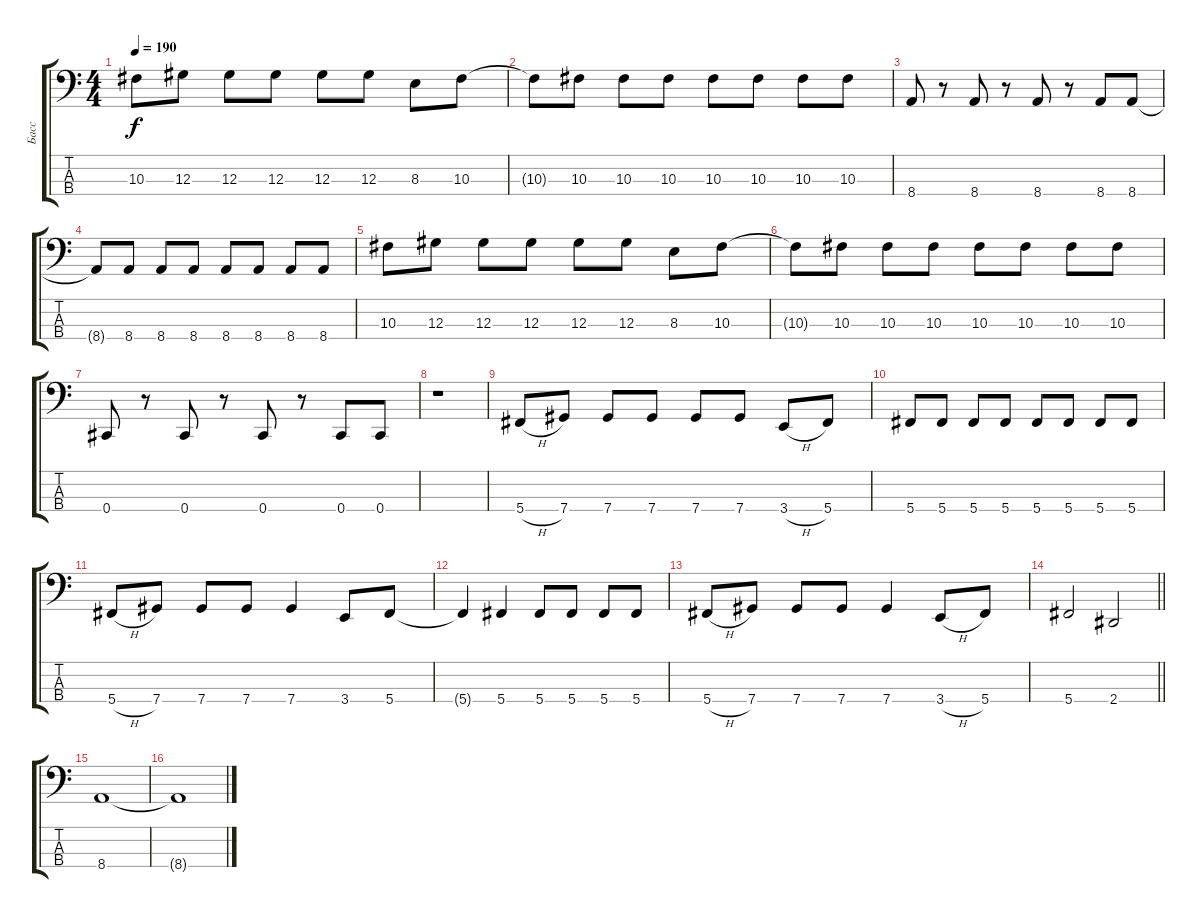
\track ("Басс" "Басс") {instrument electricbasspick}
\staff {score tabs}
\tuning (Gb2 Db2 Ab1 Db1) {hide}
\ts (4 4)
\tempo 190
\clef f4
\ks c
10.3.8{dy f} 12.3.8 12.3.8 12.3.8 12.3.8 12.3.8 8.3.8 10.3.8 |
10.3{t}.8 10.3.8 10.3.8 10.3.8 10.3.8 10.3.8 10.3.8 10.3.8 |
8.4.8 r.8 8.4.8 r.8 8.4.8 r.8 8.4.8 8.4.8 |
8.4{t}.8 8.4.8 8.4.8 8.4.8 8.4.8 8.4.8 8.4.8 8.4.8 |
10.3.8 12.3.8 12.3.8 12.3.8 12.3.8 12.3.8 8.3.8 10.3.8 |
10.3{t}.8 10.3.8 10.3.8 10.3.8 10.3.8 10.3.8 10.3.8 10.3.8 |
0.4.8 r.8 0.4.8 r.8 0.4.8 r.8 0.4.8 0.4.8 |
r.1 |
5.4{h}.8 7.4.8 7.4.8 7.4.8 7.4.8 7.4.8 3.4{h}.8 5.4.8 |
5.4.8 5.4.8 5.4.8 5.4.8 5.4.8 5.4.8 5.4.8 5.4.8 |
5.4{h}.8 7.4.8 7.4.8 7.4.8 7.4.4 3.4.8 5.4.8 |
5.4{t}.4 5.4.4 5.4.8 5.4.8 5.4.8 5.4.8 |
5.4{h}.8 7.4.8 7.4.8 7.4.8 7.4.4 3.4{h}.8 5.4.8 |
\barLineRight lightlight
5.4.2 2.4.2 |
\section ("" "")
8.4.1 |
8.4{t}.1
